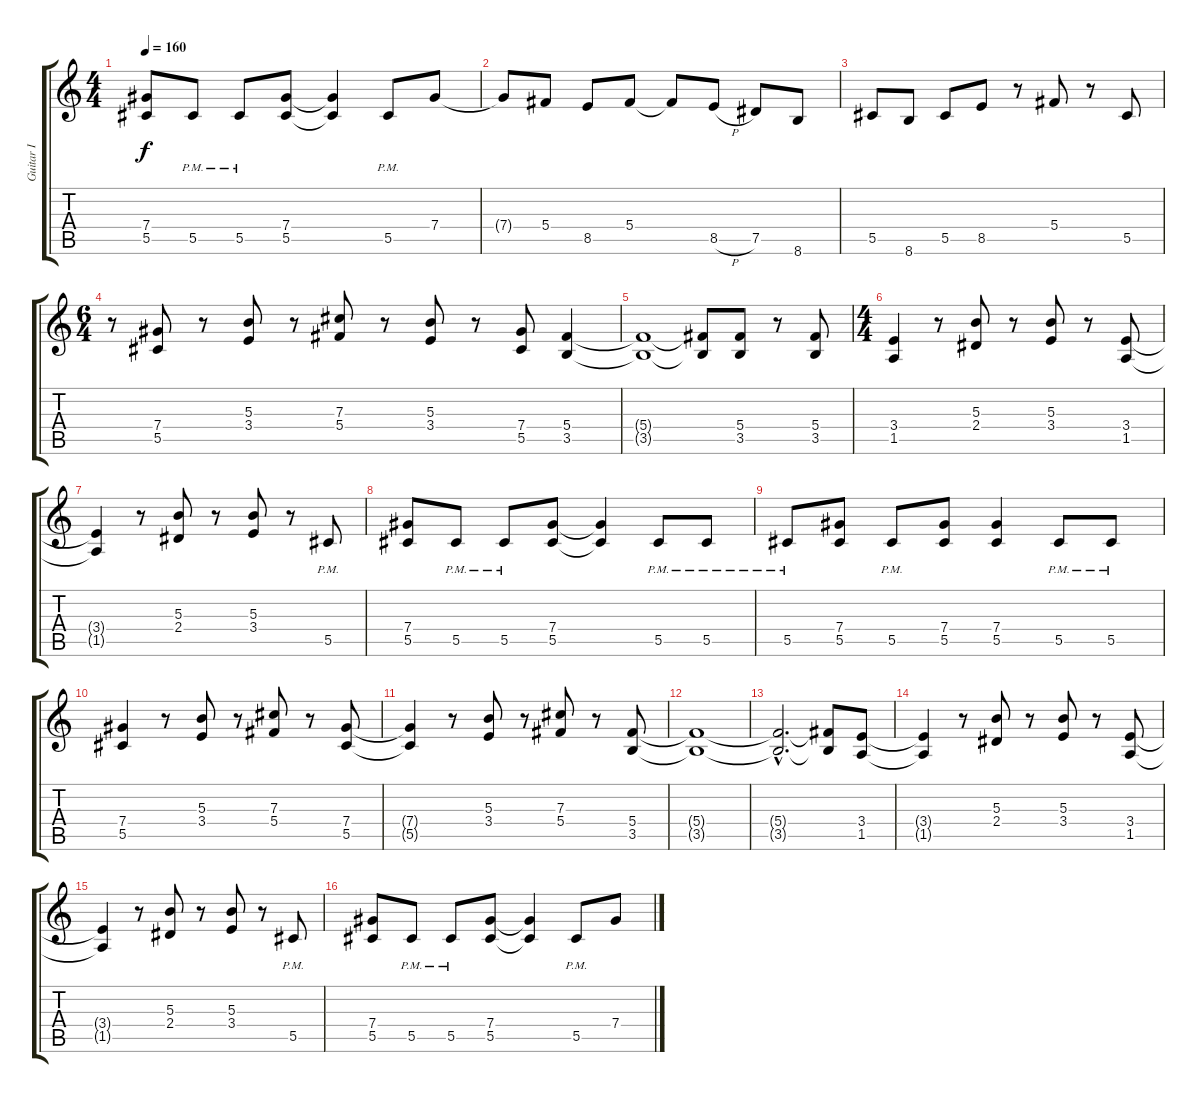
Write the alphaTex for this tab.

\track ("Guitar I" "Guitar I") {instrument distortionguitar}
\staff {score tabs}
\tuning (Eb4 Bb3 Gb3 Db3 Ab2 Eb2) {hide}
\ts (4 4)
\tempo 160
\clef g2
\ks c
(7.4 5.5).8{dy f} 5.5{pm}.8 5.5{pm}.8 (7.4 5.5).8 (7.4{t} 5.5{t}).4 5.5{pm}.8 7.4.8 |
7.4{t}.8 5.4.8 8.5.8 5.4.8 5.4{t}.8 8.5{h}.8 7.5.8 8.6.8 |
5.5.8 8.6.8 5.5.8 8.5.8 r.8 5.4.8 r.8 5.5.8 |
\ts (6 4)
r.8 (7.4 5.5).8 r.8 (5.3 3.4).8 r.8 (7.3 5.4).8 r.8 (5.3 3.4).8 r.8 (7.4 5.5).8 (5.4 3.5).4 |
(5.4{t} 3.5{t}).1 (5.4{t} 3.5{t}).8 (5.4 3.5).8 r.8 (5.4 3.5).8 |
\ts (4 4)
(3.4 1.5).4 r.8 (5.3 2.4).8 r.8 (5.3 3.4).8 r.8 (3.4 1.5).8 |
(3.4{t} 1.5{t}).4 r.8 (5.3 2.4).8 r.8 (5.3 3.4).8 r.8 5.5{pm}.8 |
(7.4 5.5).8 5.5{pm}.8 5.5{pm}.8 (7.4 5.5).8 (7.4{t} 5.5{t}).4 5.5{pm}.8 5.5{pm}.8 |
5.5{pm}.8 (7.4 5.5).8 5.5{pm}.8 (7.4 5.5).8 (7.4 5.5).4 5.5{pm}.8 5.5{pm}.8 |
(7.4 5.5).4 r.8 (5.3 3.4).8 r.8 (7.3 5.4).8 r.8 (7.4 5.5).8 |
(7.4{t} 5.5{t}).4 r.8 (5.3 3.4).8 r.8 (7.3 5.4).8 r.8 (5.4 3.5).8 |
(5.4{t} 3.5{t}).1 |
(5.4{hac t} 3.5{hac t}).2{d} (5.4{t} 3.5{t}).8 (3.4 1.5).8 |
(3.4{t} 1.5{t}).4 r.8 (5.3 2.4).8 r.8 (5.3 3.4).8 r.8 (3.4 1.5).8 |
(3.4{t} 1.5{t}).4 r.8 (5.3 2.4).8 r.8 (5.3 3.4).8 r.8 5.5{pm}.8 |
(7.4 5.5).8 5.5{pm}.8 5.5{pm}.8 (7.4 5.5).8 (7.4{t} 5.5{t}).4 5.5{pm}.8 7.4.8
